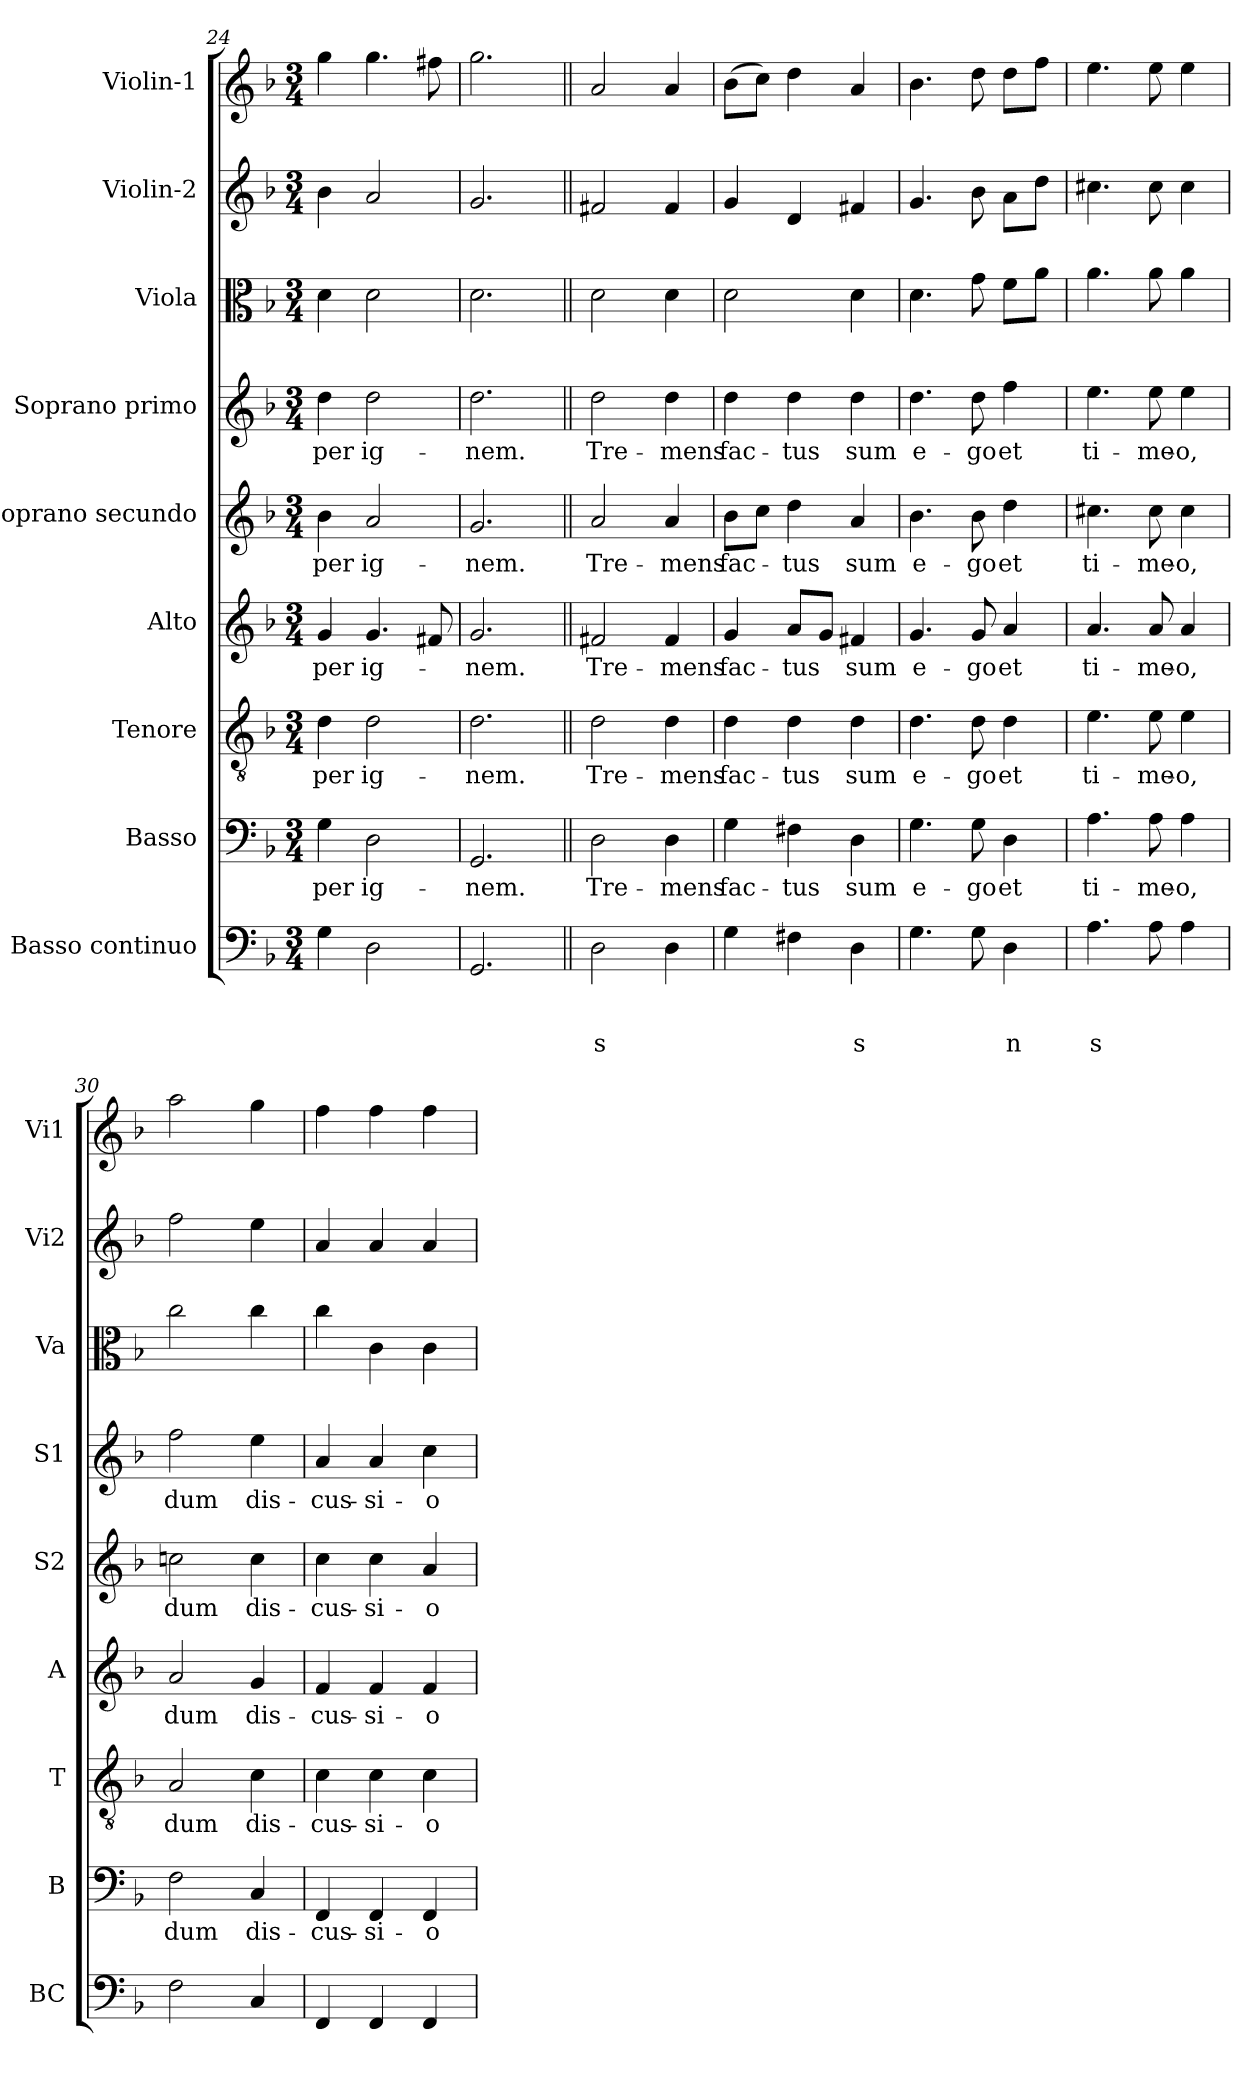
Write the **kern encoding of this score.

**kern	**text	**text	**text	**kern	**text	**kern	**text	**kern	**text	**kern	**text	**kern	**text	**kern	**kern	**kern
*part9	*part9	*part9	*part9	*part8	*part8	*part7	*part7	*part6	*part6	*part5	*part5	*part4	*part4	*part3	*part2	*part1
*staff9	*staff9	*staff9	*staff9	*staff8	*staff8	*staff7	*staff7	*staff6	*staff6	*staff5	*staff5	*staff4	*staff4	*staff3	*staff2	*staff1
*I"Basso continuo	*	*	*	*I"Basso	*	*I"Tenore	*	*I"Alto	*	*I"Soprano secundo	*	*I"Soprano primo	*	*I"Viola	*I"Violin-2	*I"Violin-1
*I'BC	*	*	*	*I'B	*	*I'T	*	*I'A	*	*I'S2	*	*I'S1	*	*I'Va	*I'Vi2	*I'Vi1
*clefF4	*	*	*	*clefF4	*	*clefGv2	*	*clefG2	*	*clefG2	*	*clefG2	*	*clefC3	*clefG2	*clefG2
*k[b-]	*	*	*	*k[b-]	*	*k[b-]	*	*k[b-]	*	*k[b-]	*	*k[b-]	*	*k[b-]	*k[b-]	*k[b-]
*F:	*	*	*	*F:	*	*F:	*	*F:	*	*F:	*	*F:	*	*F:	*F:	*F:
*M3/4	*	*	*	*M3/4	*	*M3/4	*	*M3/4	*	*M3/4	*	*M3/4	*	*M3/4	*M3/4	*M3/4
=24	=24	=24	=24	=24	=24	=24	=24	=24	=24	=24	=24	=24	=24	=24	=24	=24
!	!	!	!	!	!LO:LY:b	!	!LO:LY:b	!	!LO:LY:b	!	!LO:LY:b	!	!LO:LY:b	!	!	!
4G\	.	.	.	4G\	per	4d\	per	4g/	per	4b-\	per	4dd\	per	4d\	4b-\	4gg\
!	!	!	!	!	!LO:LY:b	!	!LO:LY:b	!	!LO:LY:b	!	!LO:LY:b	!	!LO:LY:b	!	!	!
2D\	.	.	.	2D\	ig-	2d\	ig-	4.g/	ig-	2a/	ig-	2dd\	ig-	2d\	2a/	4.gg\
.	.	.	.	.	.	.	.	8f#X/	.	.	.	.	.	.	.	8ff#X\
=25	=25	=25	=25	=25	=25	=25	=25	=25	=25	=25	=25	=25	=25	=25	=25	=25
!	!	!	!	!	!LO:LY:b	!	!LO:LY:b	!	!LO:LY:b	!	!LO:LY:b	!	!LO:LY:b	!	!	!
2.GG/	.	.	.	2.GG/	-nem.	2.d\	-nem.	2.g/	-nem.	2.g/	-nem.	2.dd\	-nem.	2.d\	2.g/	2.gg\
=26||	=26||	=26||	=26||	=26||	=26||	=26||	=26||	=26||	=26||	=26||	=26||	=26||	=26||	=26||	=26||	=26||
!	!	!	!LO:LY:b	!	!LO:LY:b	!	!LO:LY:b	!	!LO:LY:b	!	!LO:LY:b	!	!LO:LY:b	!	!	!
2D\	.	.	s	2D\	Tre-	2d\	Tre-	2f#X/	Tre-	2a/	Tre-	2dd\	Tre-	2d\	2f#X/	2a/
!	!	!	!	!	!LO:LY:b	!	!LO:LY:b	!	!LO:LY:b	!	!LO:LY:b	!	!LO:LY:b	!	!	!
4D\	.	.	.	4D\	-mens	4d\	-mens	4f#/	-mens	4a/	-mens	4dd\	-mens	4d\	4f#/	4a/
=27	=27	=27	=27	=27	=27	=27	=27	=27	=27	=27	=27	=27	=27	=27	=27	=27
!	!	!	!	!	!LO:LY:b	!	!LO:LY:b	!	!LO:LY:b	!	!LO:LY:b	!	!LO:LY:b	!	!	!
4G\	.	.	.	4G\	fac-	4d\	fac-	4g/	fac-	8b-\L	fac-	4dd\	fac-	2d\	4g/	(>8b-\L
.	.	.	.	.	.	.	.	.	.	8cc\J	.	.	.	.	.	8cc\J)
!	!	!	!	!	!LO:LY:b	!	!LO:LY:b	!	!LO:LY:b	!	!LO:LY:b	!	!LO:LY:b	!	!	!
4F#X\	.	.	.	4F#X\	-tus	4d\	-tus	8a/L	-tus	4dd\	-tus	4dd\	-tus	.	4d/	4dd\
.	.	.	.	.	.	.	.	8g/J	.	.	.	.	.	.	.	.
!	!	!	!LO:LY:b	!	!LO:LY:b	!	!LO:LY:b	!	!LO:LY:b	!	!LO:LY:b	!	!LO:LY:b	!	!	!
4D\	.	.	s	4D\	sum	4d\	sum	4f#X/	sum	4a/	sum	4dd\	sum	4d\	4f#X/	4a/
=28	=28	=28	=28	=28	=28	=28	=28	=28	=28	=28	=28	=28	=28	=28	=28	=28
!	!	!	!	!	!LO:LY:b	!	!LO:LY:b	!	!LO:LY:b	!	!LO:LY:b	!	!LO:LY:b	!	!	!
4.G\	.	.	.	4.G\	e-	4.d\	e-	4.g/	e-	4.b-\	e-	4.dd\	e-	4.d\	4.g/	4.b-\
!	!	!	!	!	!LO:LY:b	!	!LO:LY:b	!	!LO:LY:b	!	!LO:LY:b	!	!LO:LY:b	!	!	!
8G\	.	.	.	8G\	-go	8d\	-go	8g/	-go	8b-\	-go	8dd\	-go	8g\	8b-\	8dd\
!	!	!	!LO:LY:b	!	!LO:LY:b	!	!LO:LY:b	!	!LO:LY:b	!	!LO:LY:b	!	!LO:LY:b	!	!	!
4D\	.	.	n	4D\	et	4d\	et	4a/	et	4dd\	et	4ff\	et	8f\L	8a\L	8dd\L
.	.	.	.	.	.	.	.	.	.	.	.	.	.	8a\J	8dd\J	8ff\J
=29	=29	=29	=29	=29	=29	=29	=29	=29	=29	=29	=29	=29	=29	=29	=29	=29
!	!	!	!LO:LY:b	!	!LO:LY:b	!	!LO:LY:b	!	!LO:LY:b	!	!LO:LY:b	!	!LO:LY:b	!	!	!
4.A\	.	.	s	4.A\	ti-	4.e\	ti-	4.a/	ti-	4.cc#X\	ti-	4.ee\	ti-	4.a\	4.cc#X\	4.ee\
!	!	!	!	!	!LO:LY:b	!	!LO:LY:b	!	!LO:LY:b	!	!LO:LY:b	!	!LO:LY:b	!	!	!
8A\	.	.	.	8A\	-me-	8e\	-me-	8a/	-me-	8cc#\	-me-	8ee\	-me-	8a\	8cc#\	8ee\
!	!	!	!	!	!LO:LY:b	!	!LO:LY:b	!	!LO:LY:b	!	!LO:LY:b	!	!LO:LY:b	!	!	!
4A\	.	.	.	4A\	-o,	4e\	-o,	4a/	-o,	4cc#\	-o,	4ee\	-o,	4a\	4cc#\	4ee\
!!LO:LB:g=z
=30	=30	=30	=30	=30	=30	=30	=30	=30	=30	=30	=30	=30	=30	=30	=30	=30
!	!	!	!	!	!LO:LY:b	!	!LO:LY:b	!	!LO:LY:b	!	!LO:LY:b	!	!LO:LY:b	!	!	!
2F\	.	.	.	2F\	dum	2A/	dum	2a/	dum	2ccni\	dum	2ff\	dum	2cc\	2ff\	2aa\
!	!	!	!	!	!LO:LY:b	!	!LO:LY:b	!	!LO:LY:b	!	!LO:LY:b	!	!LO:LY:b	!	!	!
4C/	.	.	.	4C/	dis-	4c\	dis-	4g/	dis-	4cc\	dis-	4ee\	dis-	4cc\	4ee\	4gg\
=31	=31	=31	=31	=31	=31	=31	=31	=31	=31	=31	=31	=31	=31	=31	=31	=31
!	!	!	!	!	!LO:LY:b	!	!LO:LY:b	!	!LO:LY:b	!	!LO:LY:b	!	!LO:LY:b	!	!	!
4FF/	.	.	.	4FF/	-cus-	4c\	-cus-	4f/	-cus-	4cc\	-cus-	4a/	-cus-	4cc\	4a/	4ff\
!	!	!	!	!	!LO:LY:b	!	!LO:LY:b	!	!LO:LY:b	!	!LO:LY:b	!	!LO:LY:b	!	!	!
4FF/	.	.	.	4FF/	-si-	4c\	-si-	4f/	-si-	4cc\	-si-	4a/	-si-	4c\	4a/	4ff\
!	!	!	!	!	!LO:LY:b	!	!LO:LY:b	!	!LO:LY:b	!	!LO:LY:b	!	!LO:LY:b	!	!	!
4FF/	.	.	.	4FF/	-o	4c\	-o	4f/	-o	4a/	-o	4cc\	-o	4c\	4a/	4ff\
=	=	=	=	=	=	=	=	=	=	=	=	=	=	=	=	=
*-	*-	*-	*-	*-	*-	*-	*-	*-	*-	*-	*-	*-	*-	*-	*-	*-
